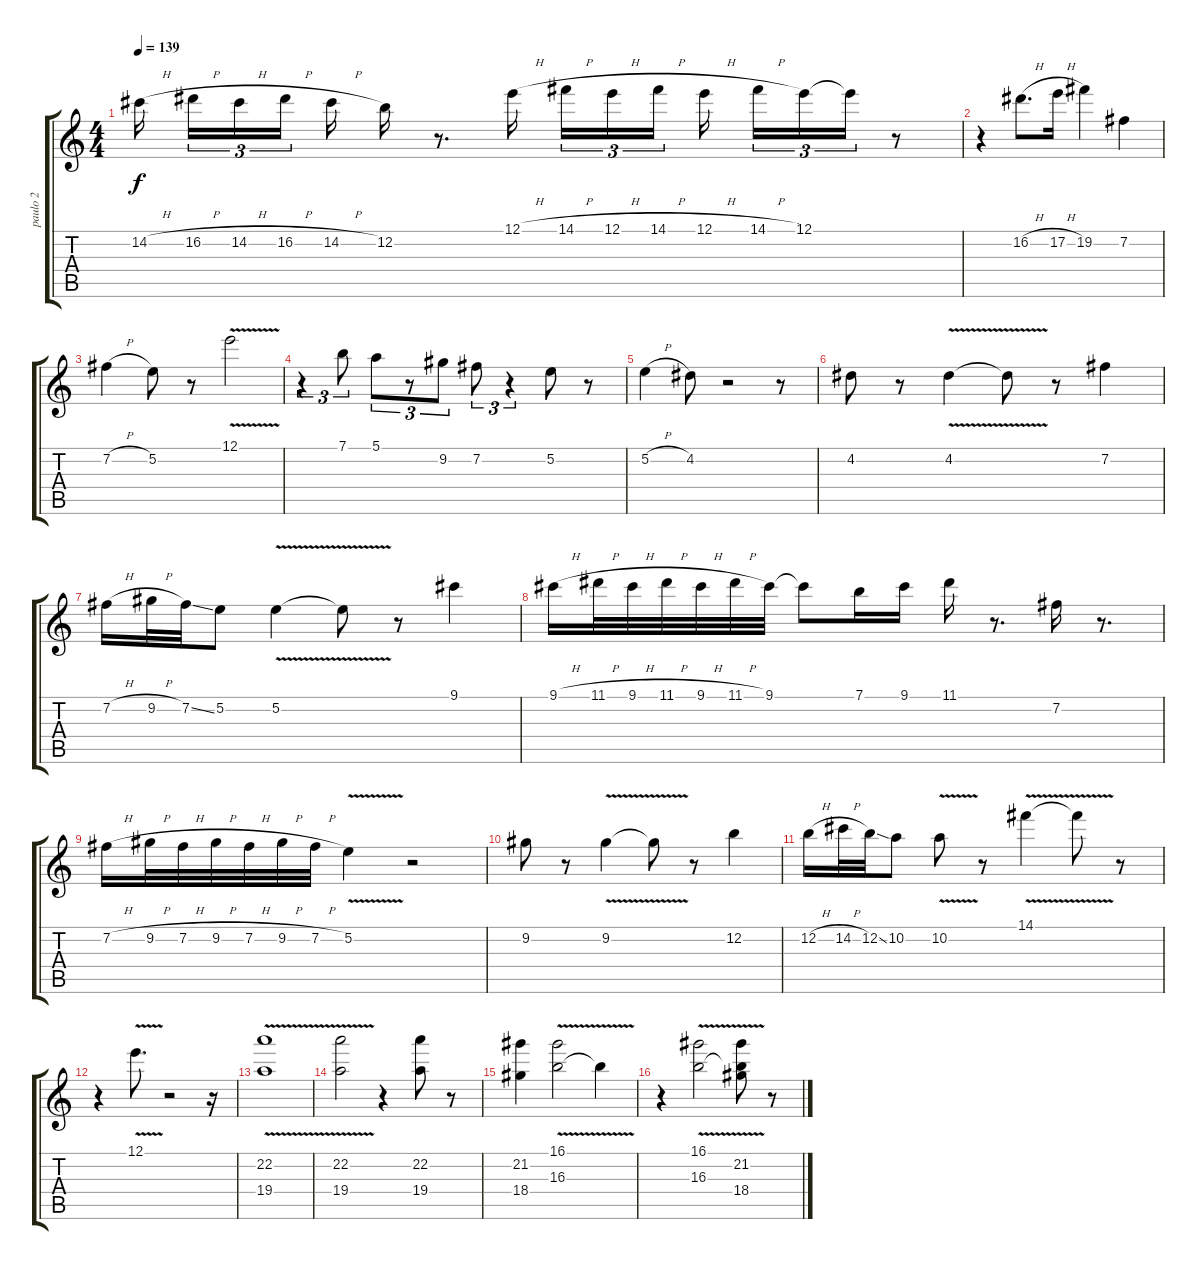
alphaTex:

\track ("paulo 2" "paulo 2") {instrument distortionguitar}
\staff {score tabs}
\tuning (E4 B3 G3 D3 A2 E2) {hide}
\ts (4 4)
\tempo 139
\clef g2
\ks c
14.2{h}.16{dy f} 16.2{h}.16{tu (3 2)} 14.2{h}.16{tu (3 2)} 16.2{h}.16{tu (3 2)} 14.2{h}.16 12.2.16 r.8{d} 12.1{h}.16 14.1{h}.16{tu (3 2)} 12.1{h}.16{tu (3 2)} 14.1{h}.16{tu (3 2)} 12.1{h}.16 14.1{h}.16{tu (3 2)} 12.1.16{tu (3 2)} 12.1{t}.16{tu (3 2)} r.8 |
r.4 16.2{h}.8{d} 17.2{h}.16 19.2.4 7.2.4 |
7.2{h}.4 5.2.8 r.8 12.1{v}.2 |
r.4{tu (3 2)} 7.1.8{tu (3 2)} 5.1.8{tu (3 2)} r.8{tu (3 2)} 9.2.8{tu (3 2)} 7.2.8{tu (3 2)} r.4{tu (3 2)} 5.2.8 r.8 |
5.2{h}.4 4.2.8 r.2 r.8 |
4.2.8 r.8 4.2{v}.4 4.2{t}.8 r.8 7.2.4 |
7.2{h}.16 9.2{h}.32 7.2{ss}.32 5.2.8 5.2{v}.4 5.2{t}.8 r.8 9.1.4 |
9.1{h}.16 11.1{h}.32 9.1{h}.32 11.1{h}.32 9.1{h}.32 11.1{h}.32 9.1.32 9.1{t}.8 7.1.16 9.1.16 11.1.16 r.8{d} 7.2.16 r.8{d} |
7.2{h}.16 9.2{h}.32 7.2{h}.32 9.2{h}.32 7.2{h}.32 9.2{h}.32 7.2{h}.32 5.2{v}.4 r.2 |
9.2.8 r.8 9.2{v}.4 9.2{t}.8 r.8 12.2.4 |
12.2{h}.16 14.2{h}.32 12.2{ss}.32 10.2.8 10.2{v}.8 r.8 14.1{v}.4 14.1{t}.8 r.8 |
r.4 12.1{v}.8{d} r.2 r.16 |
(22.2{v} 19.4{v}).1 |
(22.2{v} 19.4{v}).2 r.4 (22.2 19.4).8 r.8 |
(21.2 18.4).4 (16.1{v} 16.3{v}).2 16.3{t}.4 |
r.4 (16.1{v} 16.3{v}).2 (21.2 16.3{t} 18.4).8 r.8
